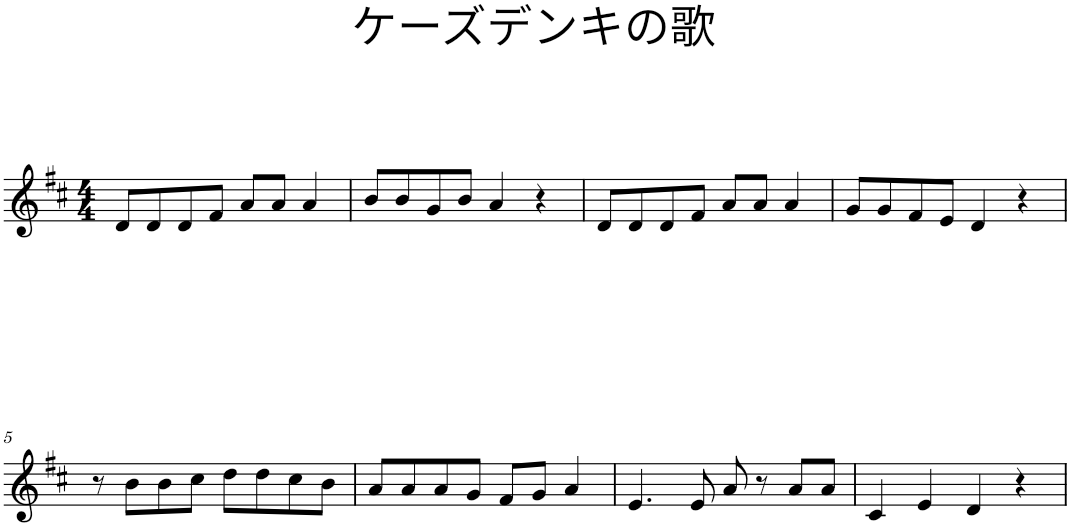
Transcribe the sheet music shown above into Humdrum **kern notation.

**kern
*part1
*staff1
*I"Piano
*I'Pno.
*clefG2
*k[f#c#]
*D:
*M4/4
=1
8d/L
8d/
8d/
8f#/J
8a/L
8a/J
4a/
=2
8b/L
8b/
8g/
8b/J
4a/
4r
=3
8d/L
8d/
8d/
8f#/J
8a/L
8a/J
4a/
=4
8g/L
8g/
8f#/
8e/J
4d/
4r
!!LO:LB:g=z
=5
8r
8b\L
8b\
8cc#\J
8dd\L
8dd\
8cc#\
8b\J
=6
8a/L
8a/
8a/
8g/J
8f#/L
8g/J
4a/
=7
4.e/
8e/
8a/
8r
8a/L
8a/J
=8
4c#/
4e/
4d/
4r
=
*-
